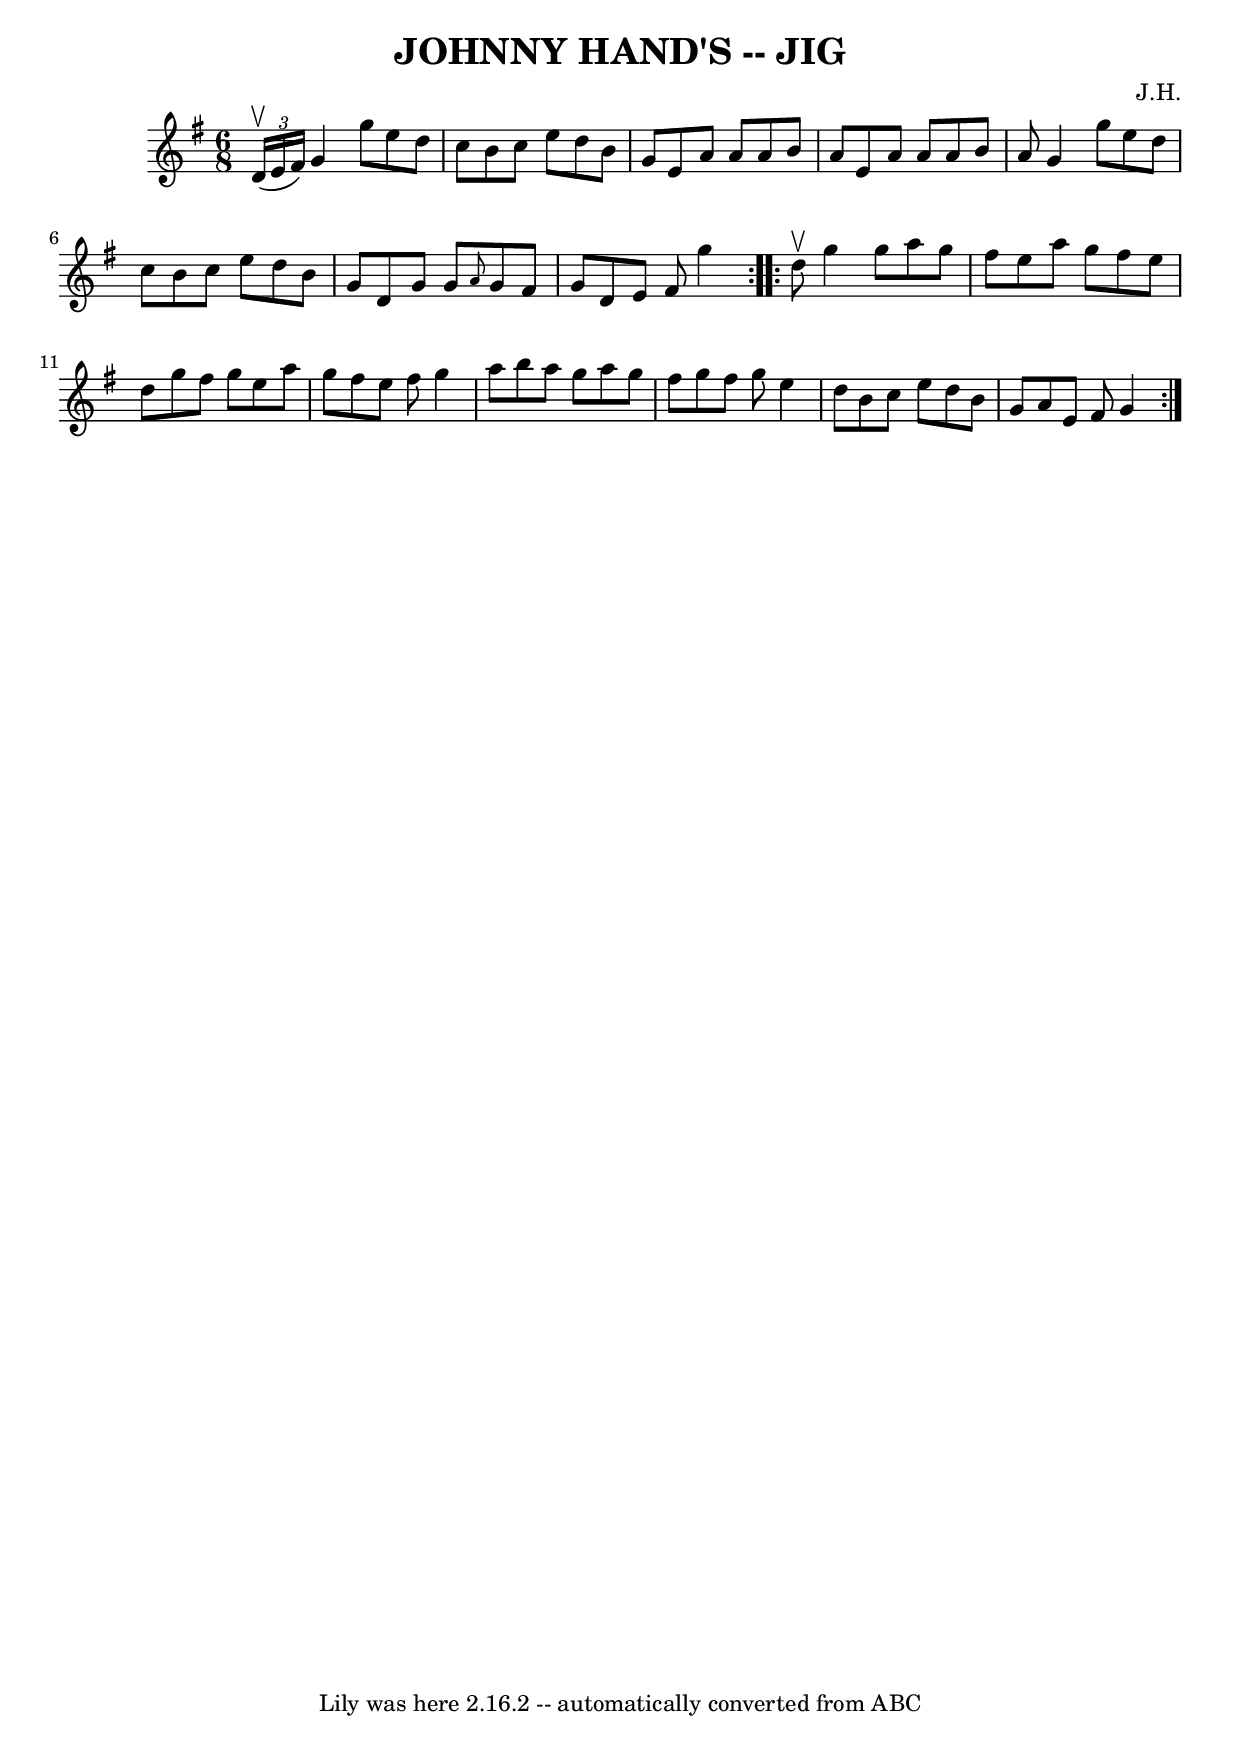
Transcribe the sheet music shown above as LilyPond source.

\version "2.16.2"
\include "Mammoth.ily"
\header {
  %% book = "Ryan's Mammoth Collection of Fiddle Tunes"
  composer = "J.H."
  crossRefNumber = "1"
  footnotes = ""
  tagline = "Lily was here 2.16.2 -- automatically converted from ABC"
  title = "JOHNNY HAND'S -- JIG"

}
voicedefault =  {



  \repeat volta 2 {

    \time 6/8 
    \key g \major
    \times 2/3 { d'16 (^\upbow e'16 fis'16) 
	       }   
    |
    g'4 g''8 e''8 d''8 c''8    |
    b'8 c''8    
    e''8 d''8 b'8 g'8    |
    e'8 a'8 a'8 a'8 b'8 a'8 
    |
    e'8 a'8 a'8 a'8 b'8 a'8        |
    g'4    
    g''8 e''8 d''8 c''8    |
    b'8 c''8 e''8 d''8 b'8   
    g'8    |
    d'8 g'8 g'8  \grace { a'8  
			} g'8 fis'8 g'8  
    |
    d'8 e'8 fis'8 g''4    
  }     
  \repeat volta 2 {
    d''8^\upbow       |
    g''4 g''8 a''8 g''8 fis''8    |
    
    e''8 a''8 g''8 fis''8 e''8 d''8    |
    g''8 fis''8    
    g''8 e''8 a''8 g''8    |
    fis''8 e''8 fis''8 g''4    
    a''8        |
    b''8 a''8 g''8 a''8 g''8 fis''8    
    |
    g''8 fis''8 g''8 e''4 d''8    |
    b'8 c''8    
    e''8 d''8 b'8 g'8    |
    a'8 e'8 fis'8 g'4    
  }   

}

\score{
  <<

    \context Staff="default"
    {
      \voicedefault 
      
    }

  >>
  \layout {
    
  }
  \midi {
  }

}
